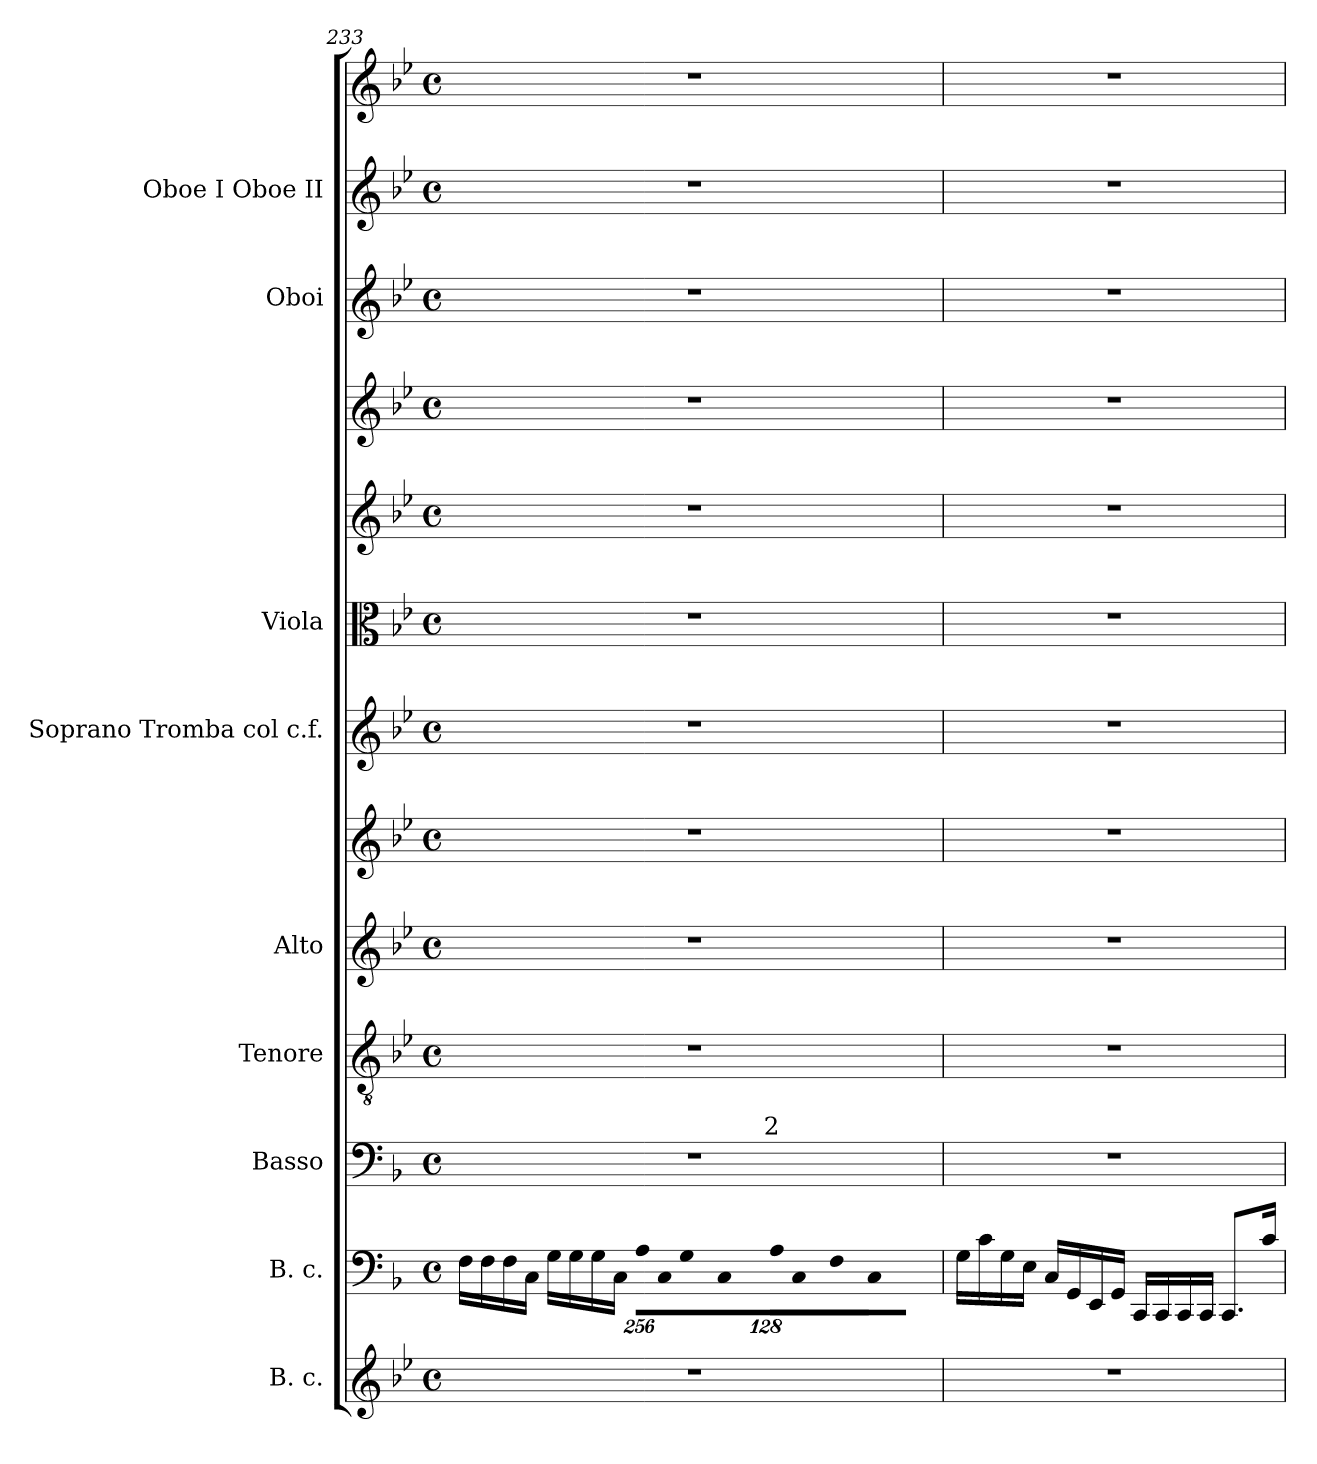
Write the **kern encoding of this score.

**kern	**kern	**kern	**kern	**kern	**kern	**kern	**kern	**kern	**kern	**kern	**kern	**kern
*part12	*part11	*part10	*part9	*part8	*part7	*part6	*part5	*part4	*part3	*part2	*part1	*part1
*staff13	*staff12	*staff11	*staff10	*staff9	*staff8	*staff7	*staff6	*staff5	*staff4	*staff3	*staff2	*staff1
*I"B. c.	*I"B. c.	*I"Basso	*I"Tenore	*I"Alto	*	*I"Soprano Tromba col c.f.	*I"Viola	*	*	*I"Oboi	*I"Oboe I Oboe II	*
*	*I'B. c.	*I'Basso	*I'Tenore	*I'Alto	*	*I'Soprano	*I'Viola	*	*	*	*I'Ob	*
*clefG2	*clefF4	*clefF4	*clefGv2	*clefG2	*clefG2	*clefG2	*clefC3	*clefG2	*clefG2	*clefG2	*clefG2	*clefG2
*k[b-e-]	*k[b-]	*k[b-]	*k[b-e-]	*k[b-e-]	*k[b-e-]	*k[b-e-]	*k[b-e-]	*k[b-e-]	*k[b-e-]	*k[b-e-]	*k[b-e-]	*k[b-e-]
*B-:	*F:	*F:	*B-:	*B-:	*B-:	*B-:	*B-:	*B-:	*B-:	*B-:	*B-:	*B-:
*M4/4	*M4/4	*M4/4	*M4/4	*M4/4	*M4/4	*M4/4	*M4/4	*M4/4	*M4/4	*M4/4	*M4/4	*M4/4
*met(c)	*met(c)	*met(c)	*met(c)	*met(c)	*met(c)	*met(c)	*met(c)	*met(c)	*met(c)	*met(c)	*met(c)	*met(c)
=233	=233	=233	=233	=233	=233	=233	=233	=233	=233	=233	=233	=233
*	*	*^	*	*	*	*	*	*	*	*	*	*
1r	16F\LL	1r	2ryy	1r	1r	1r	1r	1r	1r	1r	1r	1r	1r
.	16F\	.	.	.	.	.	.	.	.	.	.	.	.
.	16F\	.	.	.	.	.	.	.	.	.	.	.	.
.	16C\JJ	.	.	.	.	.	.	.	.	.	.	.	.
.	16G>\LL	.	.	.	.	.	.	.	.	.	.	.	.
.	16G\	.	.	.	.	.	.	.	.	.	.	.	.
.	16G\	.	.	.	.	.	.	.	.	.	.	.	.
.	16C\JJ	.	.	.	.	.	.	.	.	.	.	.	.
*	*Xbrackettup	*	*	*	*	*	*	*	*	*	*	*	*
!	!LO:N:vis=16	!	!	!	!	!	!	!	!	!	!	!	!
.	4096%171A>\LL	.	4ryy	.	.	.	.	.	.	.	.	.	.
!	!LO:N:vis=16	!	!	!	!	!	!	!	!	!	!	!	!
.	2048%85C\	.	.	.	.	.	.	.	.	.	.	.	.
!	!LO:N:vis=16	!	!	!	!	!	!	!	!	!	!	!	!
.	4096%171G\	.	.	.	.	.	.	.	.	.	.	.	.
!	!LO:N:vis=16	!	!	!	!	!	!	!	!	!	!	!	!
.	4096%171C\JJ	.	.	.	.	.	.	.	.	.	.	.	.
!	!LO:N:vis=16	!	!	!	!	!	!	!	!	!	!	!	!
.	2048%85A\LL	.	.	.	.	.	.	.	.	.	.	.	.
!	!LO:N:vis=16	!	!	!	!	!	!	!	!	!	!	!	!
.	4096%171C\	.	.	.	.	.	.	.	.	.	.	.	.
.	16F\	.	8ryy	.	.	.	.	.	.	.	.	.	.
.	16C\JJ	.	.	.	.	.	.	.	.	.	.	.	.
.	8ryy	.	32ryy	.	.	.	.	.	.	.	.	.	.
!	!	!	!LO:TX:a:t=2	!	!	!	!	!	!	!	!	!	!
.	.	.	16.ryy	.	.	.	.	.	.	.	.	.	.
*	*	*v	*v	*	*	*	*	*	*	*	*	*	*
=234	=234	=234	=234	=234	=234	=234	=234	=234	=234	=234	=234	=234
1r	16G>\LL	1r	1r	1r	1r	1r	1r	1r	1r	1r	1r	1r
.	16c\	.	.	.	.	.	.	.	.	.	.	.
.	16G\	.	.	.	.	.	.	.	.	.	.	.
.	16E\JJ	.	.	.	.	.	.	.	.	.	.	.
.	16C/LL	.	.	.	.	.	.	.	.	.	.	.
.	16GG/	.	.	.	.	.	.	.	.	.	.	.
.	16EE/	.	.	.	.	.	.	.	.	.	.	.
.	16GG/JJ	.	.	.	.	.	.	.	.	.	.	.
.	16CC/LL	.	.	.	.	.	.	.	.	.	.	.
.	16CC/	.	.	.	.	.	.	.	.	.	.	.
.	16CC/	.	.	.	.	.	.	.	.	.	.	.
.	16CC/JJ	.	.	.	.	.	.	.	.	.	.	.
.	8.CC/L	.	.	.	.	.	.	.	.	.	.	.
.	16c/Jk	.	.	.	.	.	.	.	.	.	.	.
=	=	=	=	=	=	=	=	=	=	=	=	=
*-	*-	*-	*-	*-	*-	*-	*-	*-	*-	*-	*-	*-
